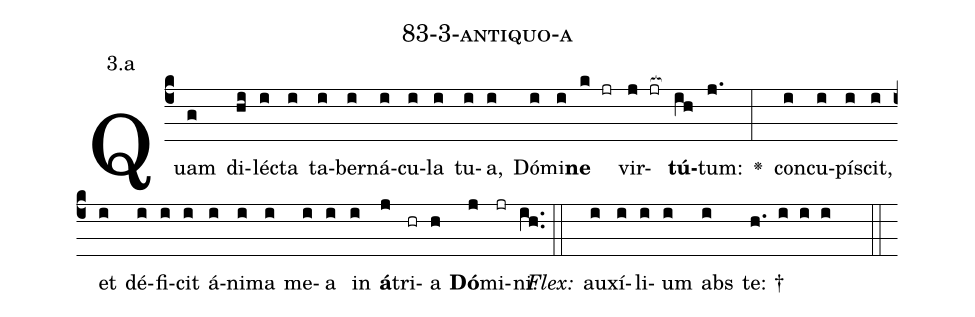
name: 83-3-antiquo-a;
annotation: 3.a;
%%
(c4)Quam(g) di(hi)léc(i)ta(i) ta(i)ber(i)ná(i)cu(i)la(i) tu(i)a,(i) Dó(i)mi(i)<b>ne</b>(k jr) vir(j jr[ocb:1{])<b>tú</b>(ih[ocb:0}])tum:(j.) <v>\greheightstar</v>(:) con(i)cu(i)pí(i)scit,(i) et(i) dé(i)fi(i)cit(i) á(i)ni(i)ma(i) me(i)a(i) in(i) <b>á</b>(j)tri(hr)a(h) <b>Dó</b>(j)mi(jr)ni.(ih..) (::)
<i>Flex:</i>()  au(i)xí(i)li(i)um(i) abs(i) te: †(h. i i i  ::)

%E(i) u(i) o(j) u(h) a(j) e.(ih..) (::)
